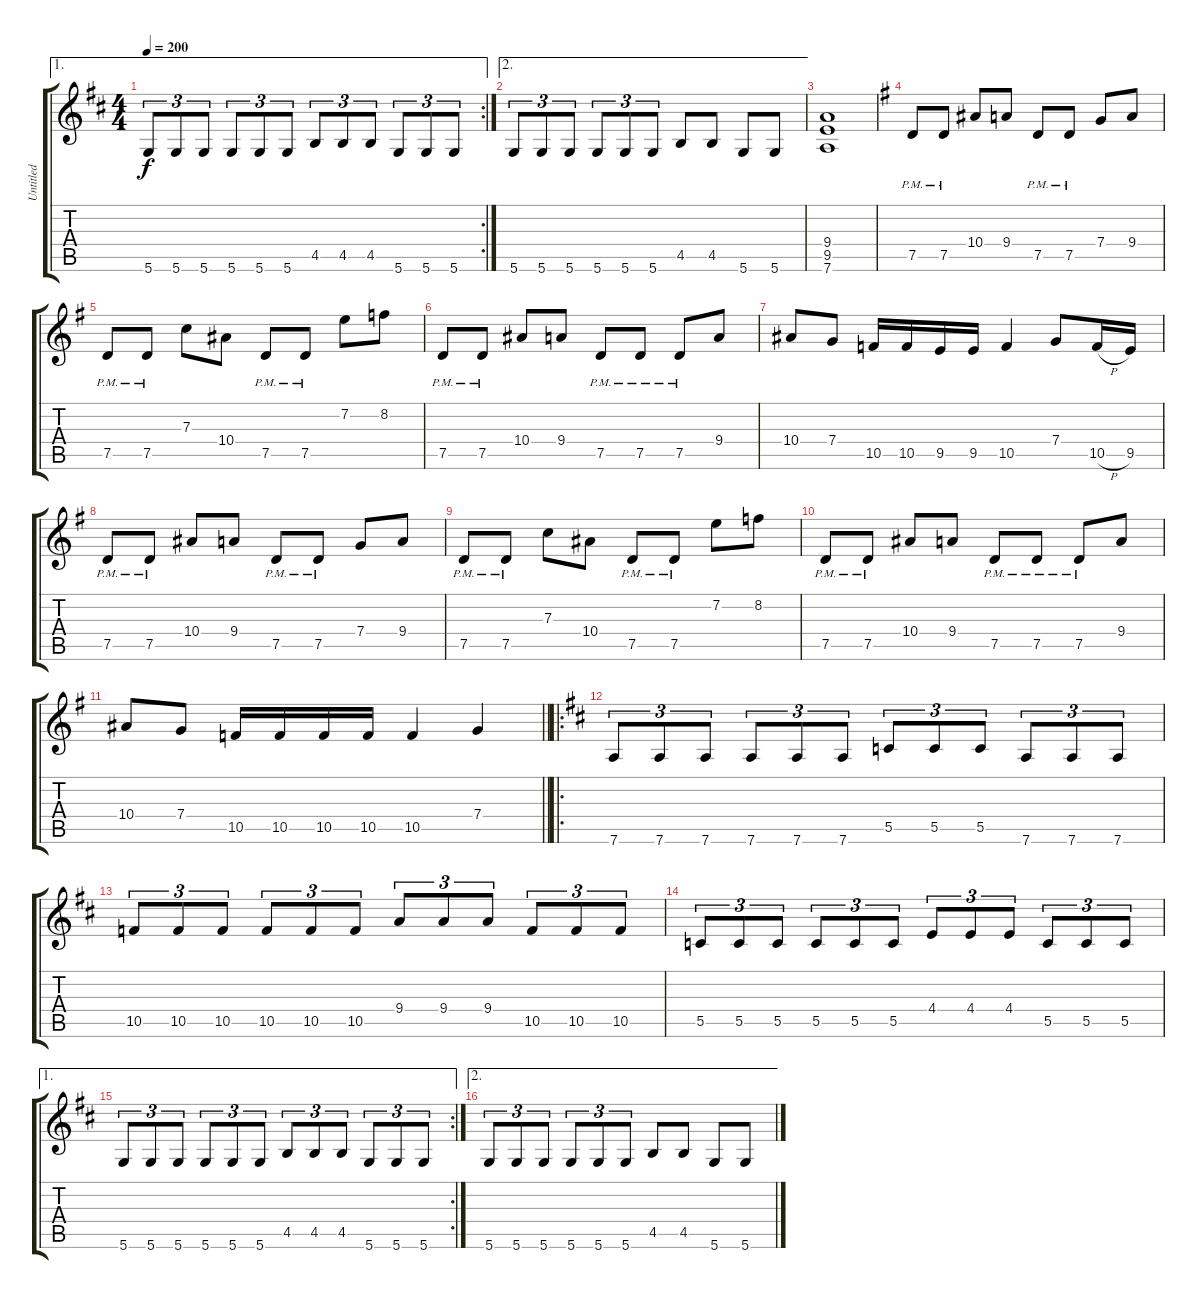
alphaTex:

\track ("Untitled" "Untitled") {instrument distortionguitar}
\staff {score tabs}
\tuning (D4 A3 F3 C3 G2 D2) {hide}
\ae 1
\rc 2
\ts (4 4)
\tempo 200
\clef g2
\ks d
5.6.8{tu (3 2) dy f} 5.6.8{tu (3 2)} 5.6.8{tu (3 2)} 5.6.8{tu (3 2)} 5.6.8{tu (3 2)} 5.6.8{tu (3 2)} 4.5.8{tu (3 2)} 4.5.8{tu (3 2)} 4.5.8{tu (3 2)} 5.6.8{tu (3 2)} 5.6.8{tu (3 2)} 5.6.8{tu (3 2)} |
\ae 2
5.6.8{tu (3 2)} 5.6.8{tu (3 2)} 5.6.8{tu (3 2)} 5.6.8{tu (3 2)} 5.6.8{tu (3 2)} 5.6.8{tu (3 2)} 4.5.8 4.5.8 5.6.8 5.6.8 |
(9.4 9.5 7.6).1 |
\ks g
7.5{pm}.8 7.5{pm}.8 10.4.8 9.4.8 7.5{pm}.8 7.5{pm}.8 7.4.8 9.4.8 |
7.5{pm}.8 7.5{pm}.8 7.3.8 10.4.8 7.5{pm}.8 7.5{pm}.8 7.2.8 8.2.8 |
7.5{pm}.8 7.5{pm}.8 10.4.8 9.4.8 7.5{pm}.8 7.5{pm}.8 7.5{pm}.8 9.4.8 |
10.4.8 7.4.8 10.5.16 10.5.16 9.5.16 9.5.16 10.5.4 7.4.8 10.5{h}.16 9.5.16 |
7.5{pm}.8 7.5{pm}.8 10.4.8 9.4.8 7.5{pm}.8 7.5{pm}.8 7.4.8 9.4.8 |
7.5{pm}.8 7.5{pm}.8 7.3.8 10.4.8 7.5{pm}.8 7.5{pm}.8 7.2.8 8.2.8 |
7.5{pm}.8 7.5{pm}.8 10.4.8 9.4.8 7.5{pm}.8 7.5{pm}.8 7.5{pm}.8 9.4.8 |
\barLineRight lightlight
10.4.8 7.4.8 10.5.16 10.5.16 10.5.16 10.5.16 10.5.4 7.4.4 |
\ro
\ks d
7.6.8{tu (3 2)} 7.6.8{tu (3 2)} 7.6.8{tu (3 2)} 7.6.8{tu (3 2)} 7.6.8{tu (3 2)} 7.6.8{tu (3 2)} 5.5.8{tu (3 2)} 5.5.8{tu (3 2)} 5.5.8{tu (3 2)} 7.6.8{tu (3 2)} 7.6.8{tu (3 2)} 7.6.8{tu (3 2)} |
10.5.8{tu (3 2)} 10.5.8{tu (3 2)} 10.5.8{tu (3 2)} 10.5.8{tu (3 2)} 10.5.8{tu (3 2)} 10.5.8{tu (3 2)} 9.4.8{tu (3 2)} 9.4.8{tu (3 2)} 9.4.8{tu (3 2)} 10.5.8{tu (3 2)} 10.5.8{tu (3 2)} 10.5.8{tu (3 2)} |
5.5.8{tu (3 2)} 5.5.8{tu (3 2)} 5.5.8{tu (3 2)} 5.5.8{tu (3 2)} 5.5.8{tu (3 2)} 5.5.8{tu (3 2)} 4.4.8{tu (3 2)} 4.4.8{tu (3 2)} 4.4.8{tu (3 2)} 5.5.8{tu (3 2)} 5.5.8{tu (3 2)} 5.5.8{tu (3 2)} |
\ae 1
\rc 2
5.6.8{tu (3 2)} 5.6.8{tu (3 2)} 5.6.8{tu (3 2)} 5.6.8{tu (3 2)} 5.6.8{tu (3 2)} 5.6.8{tu (3 2)} 4.5.8{tu (3 2)} 4.5.8{tu (3 2)} 4.5.8{tu (3 2)} 5.6.8{tu (3 2)} 5.6.8{tu (3 2)} 5.6.8{tu (3 2)} |
\ae 2
5.6.8{tu (3 2)} 5.6.8{tu (3 2)} 5.6.8{tu (3 2)} 5.6.8{tu (3 2)} 5.6.8{tu (3 2)} 5.6.8{tu (3 2)} 4.5.8 4.5.8 5.6.8 5.6.8
